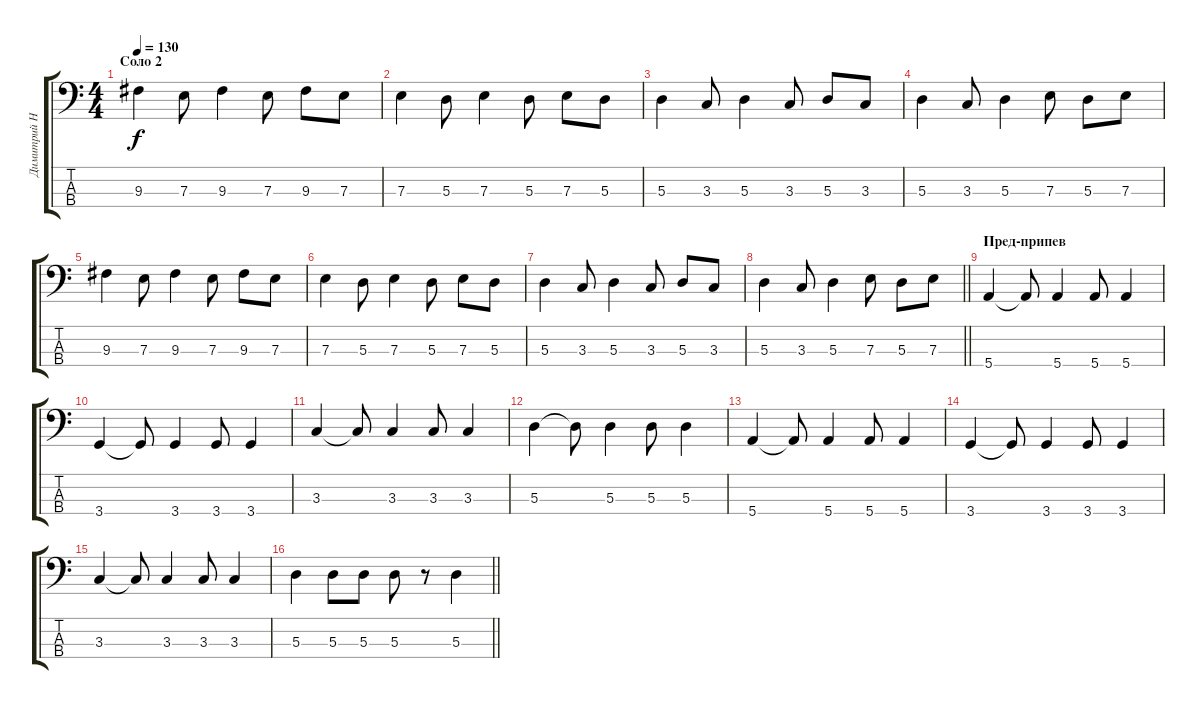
\track ("Димитрий Наскидашвили" "Димитрий Н") {instrument electricbassfinger}
\staff {score tabs}
\tuning (G2 D2 A1 E1) {hide}
\ts (4 4)
\section ("" "Соло 2")
\tempo 130
\clef f4
\ks c
9.3.4{dy f} 7.3.8 9.3.4 7.3.8 9.3.8 7.3.8 |
7.3.4 5.3.8 7.3.4 5.3.8 7.3.8 5.3.8 |
5.3.4 3.3.8 5.3.4 3.3.8 5.3.8 3.3.8 |
5.3.4 3.3.8 5.3.4 7.3.8 5.3.8 7.3.8 |
9.3.4 7.3.8 9.3.4 7.3.8 9.3.8 7.3.8 |
7.3.4 5.3.8 7.3.4 5.3.8 7.3.8 5.3.8 |
5.3.4 3.3.8 5.3.4 3.3.8 5.3.8 3.3.8 |
\barLineRight lightlight
5.3.4 3.3.8 5.3.4 7.3.8 5.3.8 7.3.8 |
\section ("" "Пред-припев")
5.4.4 5.4{t}.8 5.4.4 5.4.8 5.4.4 |
3.4.4 3.4{t}.8 3.4.4 3.4.8 3.4.4 |
3.3.4 3.3{t}.8 3.3.4 3.3.8 3.3.4 |
5.3.4 5.3{t}.8 5.3.4 5.3.8 5.3.4 |
5.4.4 5.4{t}.8 5.4.4 5.4.8 5.4.4 |
3.4.4 3.4{t}.8 3.4.4 3.4.8 3.4.4 |
3.3.4 3.3{t}.8 3.3.4 3.3.8 3.3.4 |
\barLineRight lightlight
5.3.4 5.3.8 5.3.8 5.3.8 r.8 5.3.4
